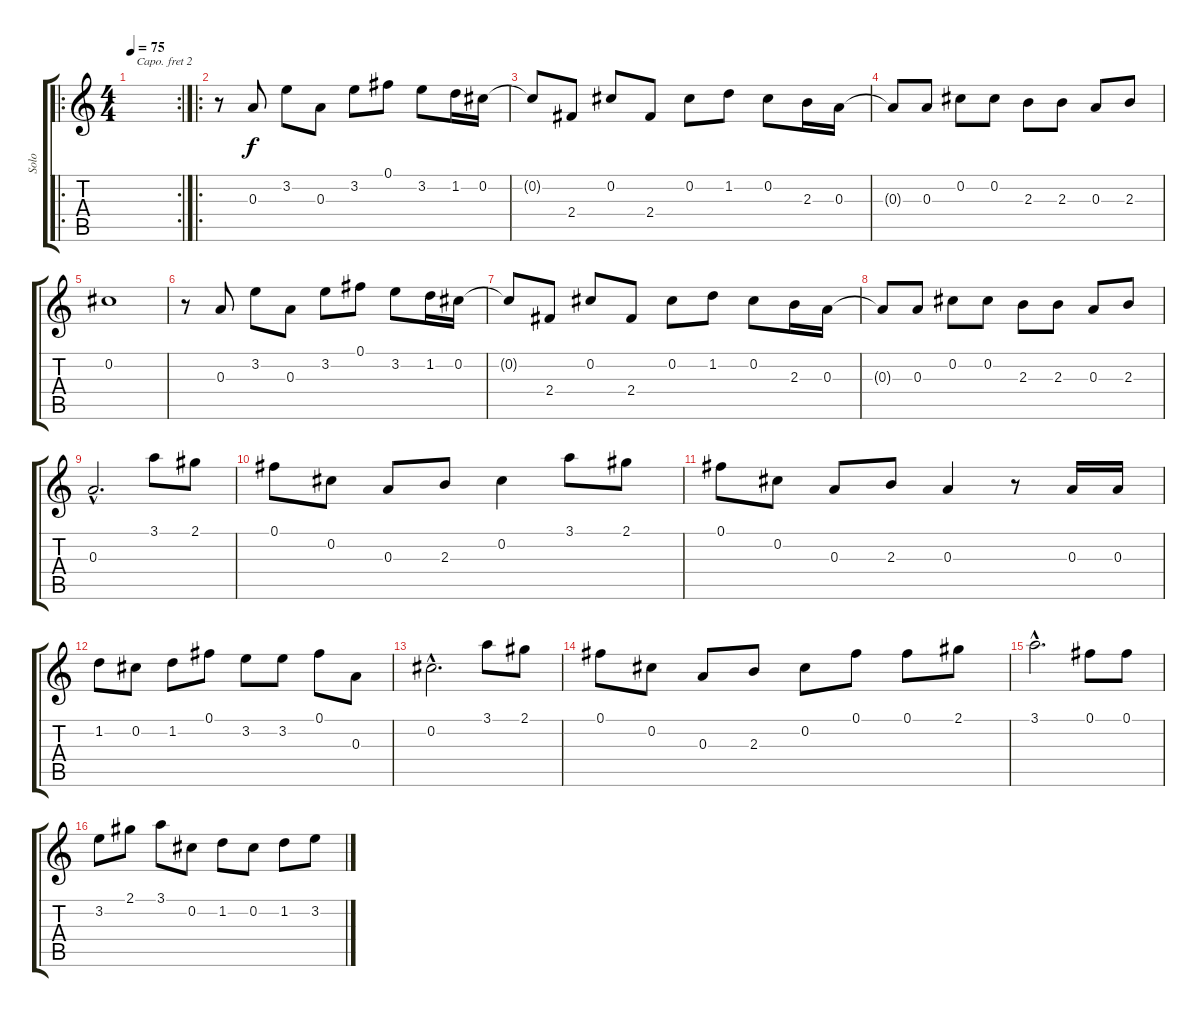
\track ("Solo" "Solo") {instrument electricguitarjazz}
\staff {score tabs}
\capo 2
\tuning (E4 B3 G3 D3 A2 E2) {hide}
\ro
\rc 2
\ts (4 4)
\tempo 75
\clef g2
\ks c
|
\ro
r.8 0.3.8 3.2.8 0.3.8 3.2.8 0.1.8 3.2.8 1.2.16 0.2.16 |
0.2{t}.8 2.4.8 0.2.8 2.4.8 0.2.8 1.2.8 0.2.8 2.3.16 0.3.16 |
0.3{t}.8 0.3.8 0.2.8 0.2.8 2.3.8 2.3.8 0.3.8 2.3.8 |
0.2.1 |
r.8 0.3.8 3.2.8 0.3.8 3.2.8 0.1.8 3.2.8 1.2.16 0.2.16 |
0.2{t}.8 2.4.8 0.2.8 2.4.8 0.2.8 1.2.8 0.2.8 2.3.16 0.3.16 |
0.3{t}.8 0.3.8 0.2.8 0.2.8 2.3.8 2.3.8 0.3.8 2.3.8 |
0.3{hac}.2{d} 3.1.8 2.1.8 |
0.1.8 0.2.8 0.3.8 2.3.8 0.2.4 3.1.8 2.1.8 |
0.1.8 0.2.8 0.3.8 2.3.8 0.3.4 r.8 0.3.16 0.3.16 |
1.2.8 0.2.8 1.2.8 0.1.8 3.2.8 3.2.8 0.1.8 0.3.8 |
0.2{hac}.2{d} 3.1.8 2.1.8 |
0.1.8 0.2.8 0.3.8 2.3.8 0.2.8 0.1.8 0.1.8 2.1.8 |
3.1{hac}.2{d} 0.1.8 0.1.8 |
3.2.8 2.1.8 3.1.8 0.2.8 1.2.8 0.2.8 1.2.8 3.2.8
